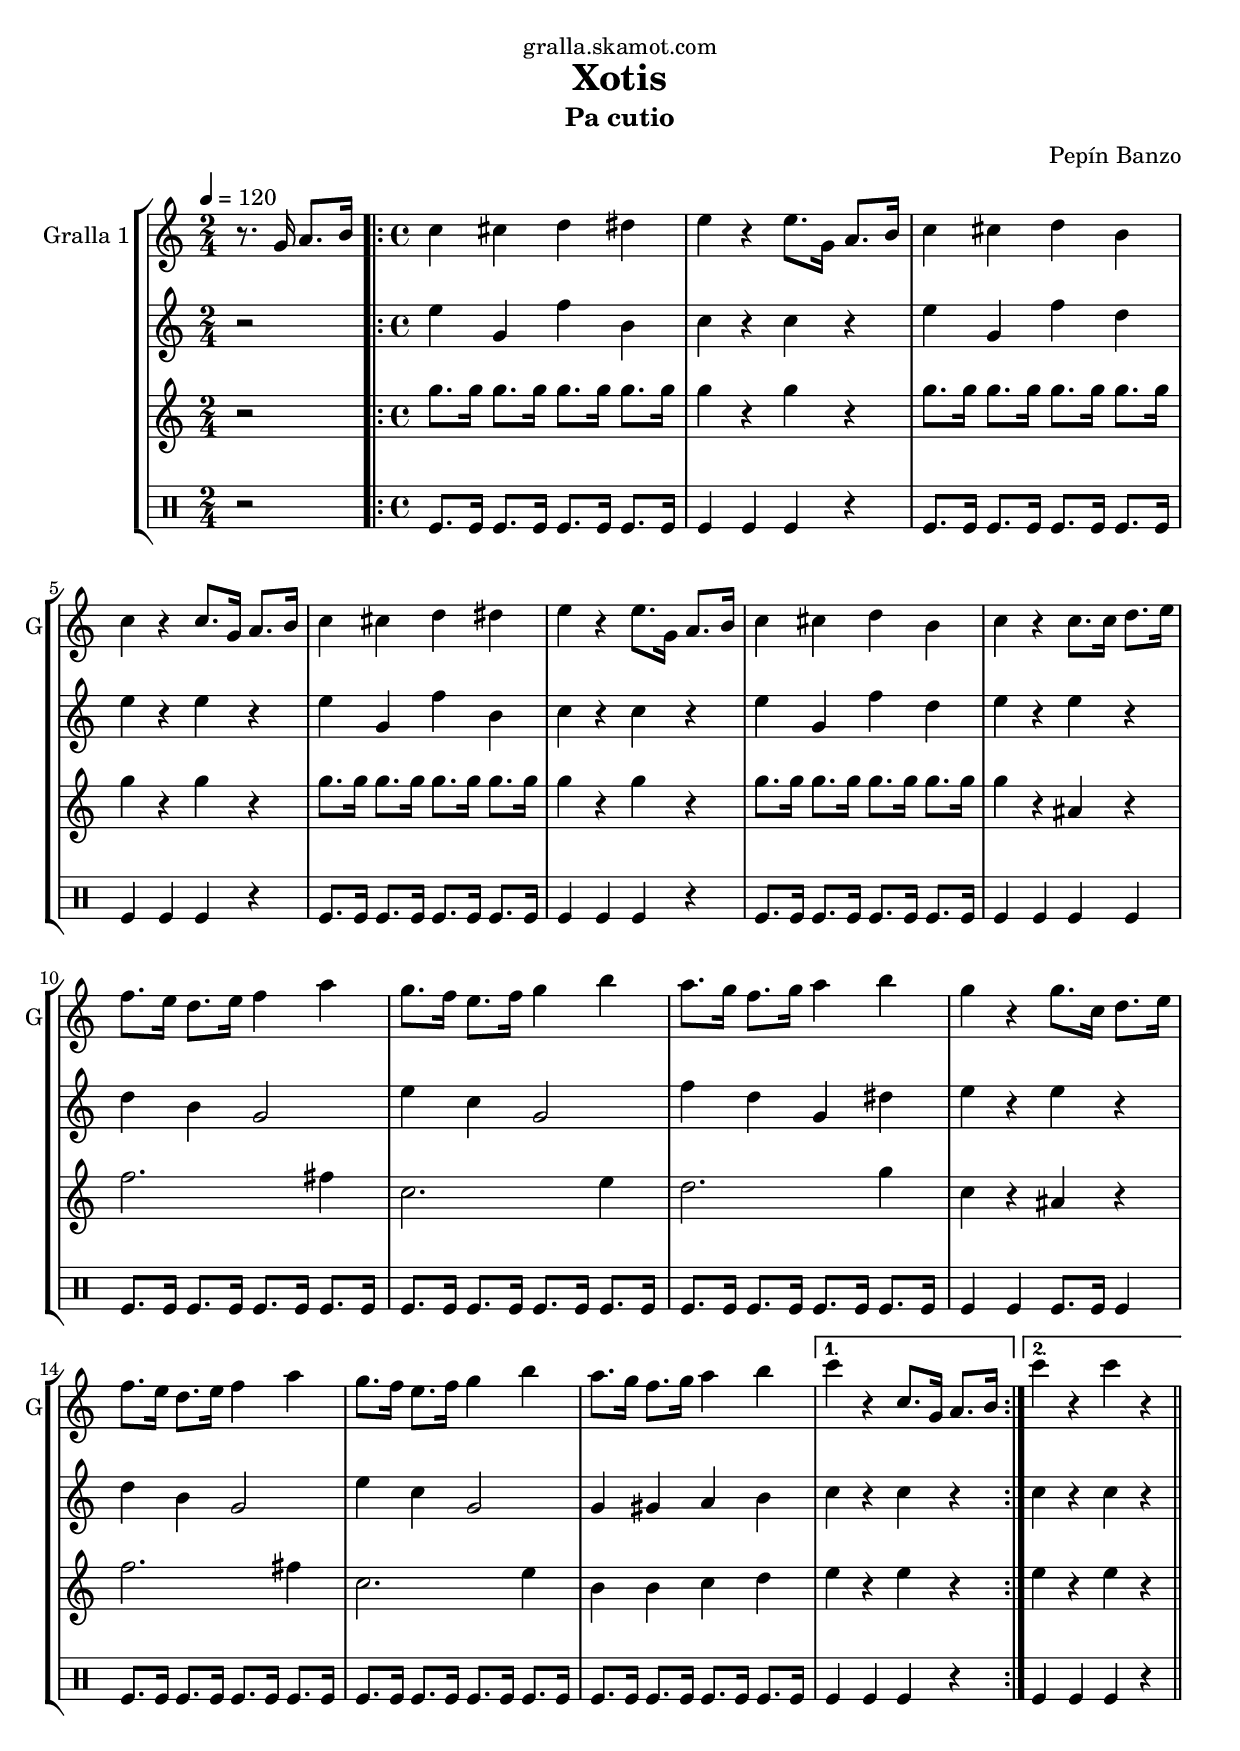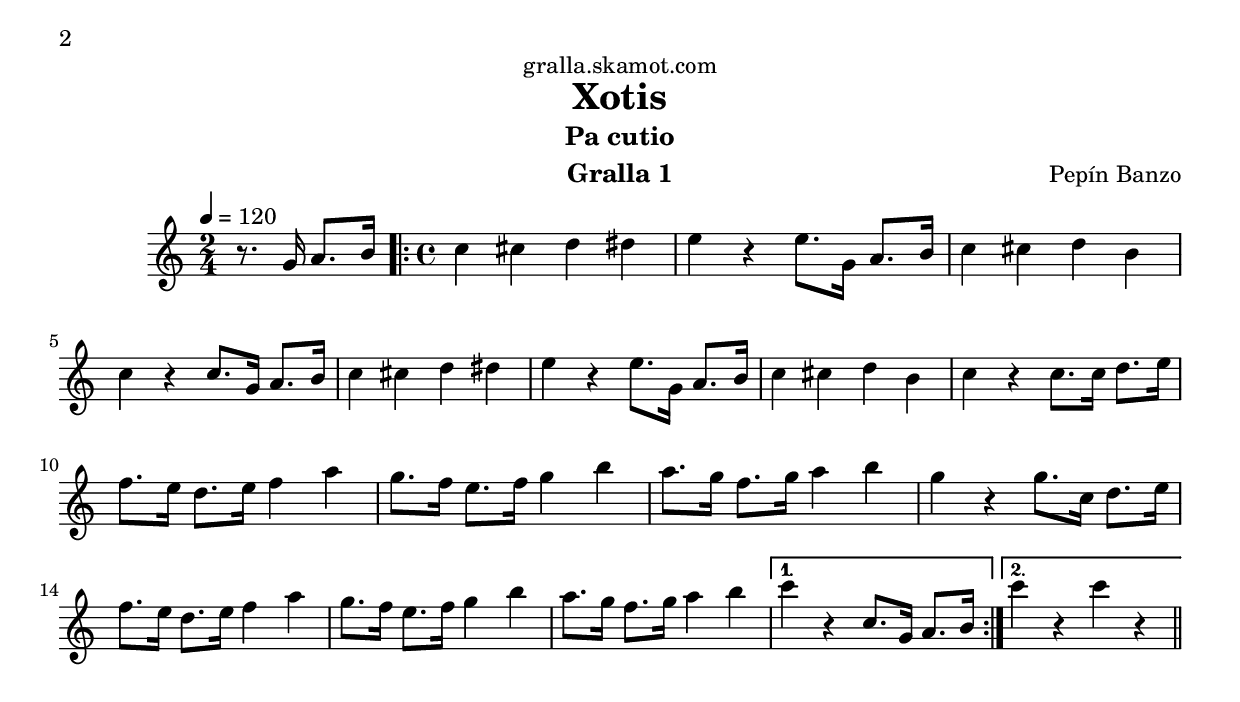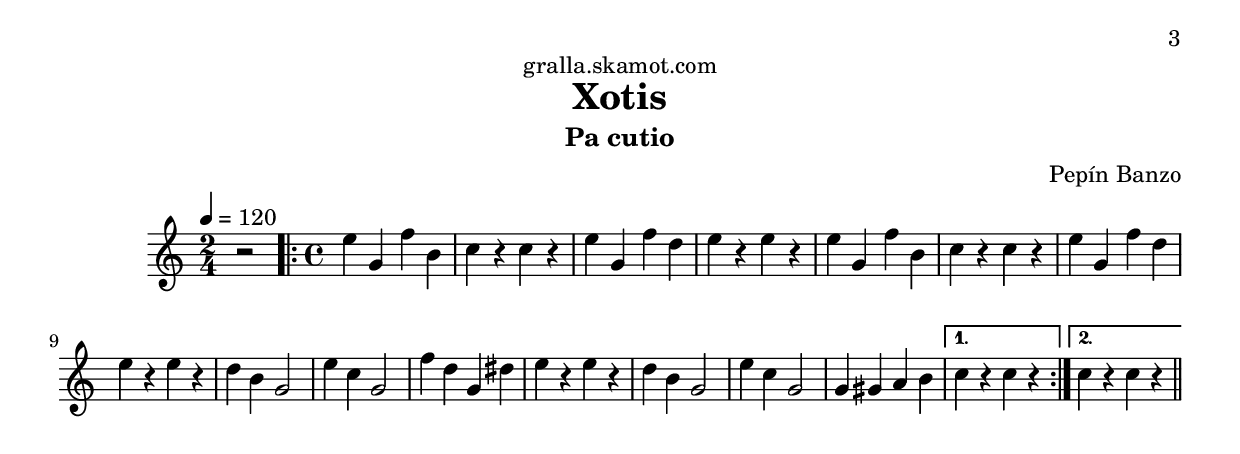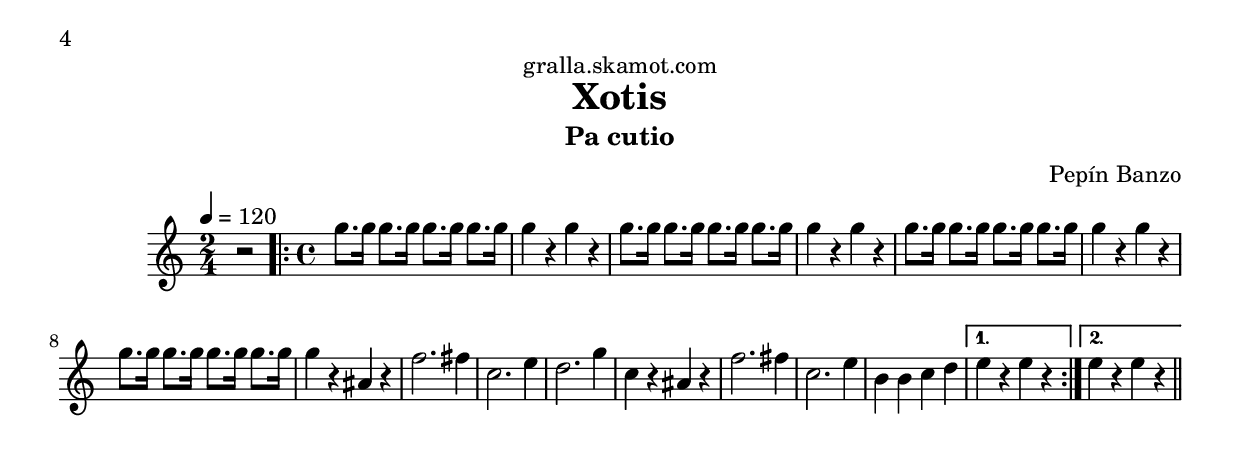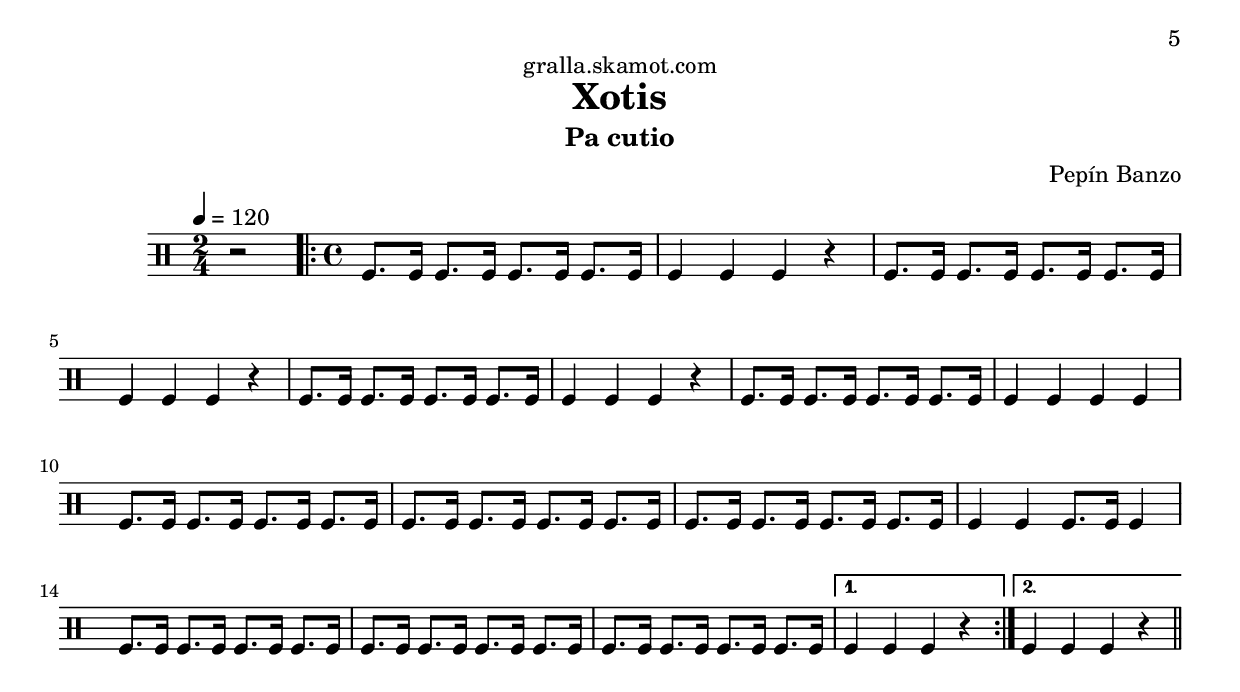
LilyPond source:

\version "2.16.2"

\header {
  dedication="gralla.skamot.com"
  title="Xotis"
  subtitle="Pa cutio"
  subsubtitle=""
  poet=""
  meter=""
  piece=""
  composer="Pepín Banzo"
  arranger=""
  opus=""
  instrument=""
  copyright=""
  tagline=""
}

liniaroAa =
\relative g'
{
  \tempo 4=120
  \clef treble
  \key c \major
  \time 2/4
  r8. g16 a8. b16  |
  \time 4/4   \repeat volta 2 { c4 cis d dis  |
  e4 r e8. g,16 a8. b16  |
  c4 cis d b  |
  %05
  c4 r c8. g16 a8. b16  |
  c4 cis d dis  |
  e4 r e8. g,16 a8. b16  |
  c4 cis d b  |
  c4 r c8. c16 d8. e16  |
  %10
  f8. e16 d8. e16 f4 a  |
  g8. f16 e8. f16 g4 b  |
  a8. g16 f8. g16 a4 b  |
  g4 r g8. c,16 d8. e16  |
  f8. e16 d8. e16 f4 a  |
  %15
  g8. f16 e8. f16 g4 b  |
  a8. g16 f8. g16 a4 b }
  \alternative { { c4 r c,8. g16 a8. b16 }
  { c'4 r c r } } \bar "||"
}

liniaroAb =
\relative e''
{
  \tempo 4=120
  \clef treble
  \key c \major
  \time 2/4
  r2  |
  \time 4/4   \repeat volta 2 { e4 g, f' b,  |
  c4 r c r  |
  e4 g, f' d  |
  %05
  e4 r e r  |
  e4 g, f' b,  |
  c4 r c r  |
  e4 g, f' d  |
  e4 r e r  |
  %10
  d4 b g2  |
  e'4 c g2  |
  f'4 d g, dis'  |
  e4 r e r  |
  d4 b g2  |
  %15
  e'4 c g2  |
  g4 gis a b }
  \alternative { { c4 r c r }
  { c4 r c r } } \bar "||"
}

liniaroAc =
\relative g''
{
  \tempo 4=120
  \clef treble
  \key c \major
  \time 2/4
  r2  |
  \time 4/4   \repeat volta 2 { g8. g16 g8. g16 g8. g16 g8. g16  |
  g4 r g r  |
  g8. g16 g8. g16 g8. g16 g8. g16  |
  %05
  g4 r g r  |
  g8. g16 g8. g16 g8. g16 g8. g16  |
  g4 r g r  |
  g8. g16 g8. g16 g8. g16 g8. g16  |
  g4 r ais, r  |
  %10
  f'2. fis4  |
  c2. e4  |
  d2. g4  |
  c,4 r ais r  |
  f'2. fis4  |
  %15
  c2. e4  |
  b4 b c d }
  \alternative { { e4 r e r }
  { e4 r e r } } \bar "||"
}

liniaroAd =
\drummode
{
  \tempo 4=120
  \time 2/4
  r2  |
  \time 4/4   \repeat volta 2 { tomfl8. tomfl16 tomfl8. tomfl16 tomfl8. tomfl16 tomfl8. tomfl16  |
  tomfl4 tomfl tomfl r  |
  tomfl8. tomfl16 tomfl8. tomfl16 tomfl8. tomfl16 tomfl8. tomfl16  |
  %05
  tomfl4 tomfl tomfl r  |
  tomfl8. tomfl16 tomfl8. tomfl16 tomfl8. tomfl16 tomfl8. tomfl16  |
  tomfl4 tomfl tomfl r  |
  tomfl8. tomfl16 tomfl8. tomfl16 tomfl8. tomfl16 tomfl8. tomfl16  |
  tomfl4 tomfl tomfl tomfl  |
  %10
  tomfl8. tomfl16 tomfl8. tomfl16 tomfl8. tomfl16 tomfl8. tomfl16  |
  tomfl8. tomfl16 tomfl8. tomfl16 tomfl8. tomfl16 tomfl8. tomfl16  |
  tomfl8. tomfl16 tomfl8. tomfl16 tomfl8. tomfl16 tomfl8. tomfl16  |
  tomfl4 tomfl tomfl8. tomfl16 tomfl4  |
  tomfl8. tomfl16 tomfl8. tomfl16 tomfl8. tomfl16 tomfl8. tomfl16  |
  %15
  tomfl8. tomfl16 tomfl8. tomfl16 tomfl8. tomfl16 tomfl8. tomfl16  |
  tomfl8. tomfl16 tomfl8. tomfl16 tomfl8. tomfl16 tomfl8. tomfl16 }
  \alternative { { tomfl4 tomfl tomfl r }
  { tomfl4 tomfl tomfl r } } \bar "||"
}

\bookpart {
  \score {
    \new StaffGroup {
      \override Score.RehearsalMark #'self-alignment-X = #LEFT
      <<
        \new Staff \with {instrumentName = #"Gralla 1" shortInstrumentName = #"G"} \liniaroAa
        \new Staff \with {instrumentName = #"" shortInstrumentName = #" "} \liniaroAb
        \new Staff \with {instrumentName = #"" shortInstrumentName = #" "} \liniaroAc
        \new DrumStaff \with {instrumentName = #"" shortInstrumentName = #" "} \liniaroAd
      >>
    }
    \layout {}
  }
  \score { \unfoldRepeats
    \new StaffGroup {
      \override Score.RehearsalMark #'self-alignment-X = #LEFT
      <<
        \new Staff \with {instrumentName = #"Gralla 1" shortInstrumentName = #"G"} \liniaroAa
        \new Staff \with {instrumentName = #"" shortInstrumentName = #" "} \liniaroAb
        \new Staff \with {instrumentName = #"" shortInstrumentName = #" "} \liniaroAc
        \new DrumStaff \with {instrumentName = #"" shortInstrumentName = #" "} \liniaroAd
      >>
    }
    \midi {
      \set Staff.midiInstrument = "oboe"
      \set DrumStaff.midiInstrument = "drums"
    }
  }
}

\bookpart {
  \header {instrument="Gralla 1"}
  \score {
    \new StaffGroup {
      \override Score.RehearsalMark #'self-alignment-X = #LEFT
      <<
        \new Staff \liniaroAa
      >>
    }
    \layout {}
  }
  \score { \unfoldRepeats
    \new StaffGroup {
      \override Score.RehearsalMark #'self-alignment-X = #LEFT
      <<
        \new Staff \liniaroAa
      >>
    }
    \midi {
      \set Staff.midiInstrument = "oboe"
      \set DrumStaff.midiInstrument = "drums"
    }
  }
}

\bookpart {
  \header {instrument=""}
  \score {
    \new StaffGroup {
      \override Score.RehearsalMark #'self-alignment-X = #LEFT
      <<
        \new Staff \liniaroAb
      >>
    }
    \layout {}
  }
  \score { \unfoldRepeats
    \new StaffGroup {
      \override Score.RehearsalMark #'self-alignment-X = #LEFT
      <<
        \new Staff \liniaroAb
      >>
    }
    \midi {
      \set Staff.midiInstrument = "oboe"
      \set DrumStaff.midiInstrument = "drums"
    }
  }
}

\bookpart {
  \header {instrument=""}
  \score {
    \new StaffGroup {
      \override Score.RehearsalMark #'self-alignment-X = #LEFT
      <<
        \new Staff \liniaroAc
      >>
    }
    \layout {}
  }
  \score { \unfoldRepeats
    \new StaffGroup {
      \override Score.RehearsalMark #'self-alignment-X = #LEFT
      <<
        \new Staff \liniaroAc
      >>
    }
    \midi {
      \set Staff.midiInstrument = "oboe"
      \set DrumStaff.midiInstrument = "drums"
    }
  }
}

\bookpart {
  \header {instrument=""}
  \score {
    \new StaffGroup {
      \override Score.RehearsalMark #'self-alignment-X = #LEFT
      <<
        \new DrumStaff \liniaroAd
      >>
    }
    \layout {}
  }
  \score { \unfoldRepeats
    \new StaffGroup {
      \override Score.RehearsalMark #'self-alignment-X = #LEFT
      <<
        \new DrumStaff \liniaroAd
      >>
    }
    \midi {
      \set Staff.midiInstrument = "oboe"
      \set DrumStaff.midiInstrument = "drums"
    }
  }
}

